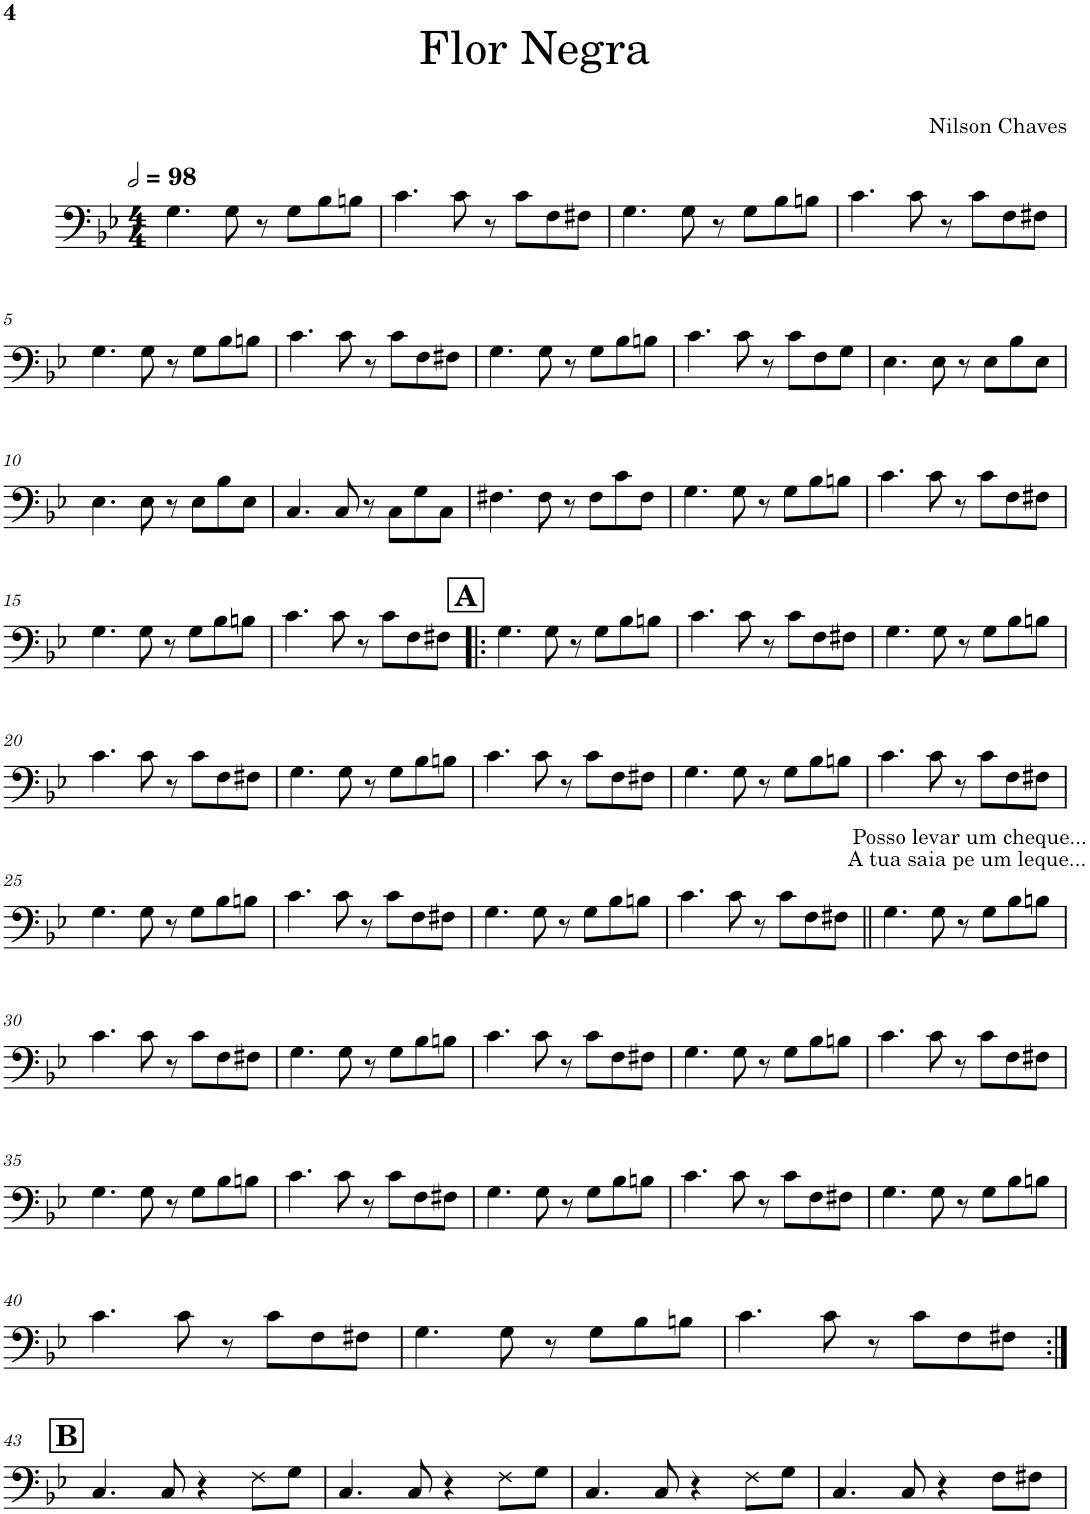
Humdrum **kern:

**kern
*part1
*staff1
*I"Acoustic Bass
*I'Bass
!!LO:PB:g=z
*clefF4
*Trd7c12
*k[b-e-]
*M4/4
*MM196
=1
4.G\
8G\
8r
8G\L
8B-\
8Bn\J
=2
4.c\
8c\
8r
8c\L
8F\
8F#X\J
=3
4.G\
8G\
8r
8G\L
8B-\
8Bn\J
=4
4.c\
8c\
8r
8c\L
8F\
8F#X\J
!!LO:LB:g=z
=5
4.G\
8G\
8r
8G\L
8B-\
8Bn\J
=6
4.c\
8c\
8r
8c\L
8F\
8F#X\J
=7
4.G\
8G\
8r
8G\L
8B-\
8Bn\J
=8
4.c\
8c\
8r
8c\L
8F\
8G\J
=9
4.E-\
8E-\
8r
8E-\L
8B-\
8E-\J
!!LO:LB:g=z
=10
4.E-\
8E-\
8r
8E-\L
8B-\
8E-\J
=11
4.C/
8C/
8r
8C\L
8G\
8C\J
=12
4.F#X\
8F#\
8r
8F#\L
8c\
8F#\J
=13
4.G\
8G\
8r
8G\L
8B-\
8Bn\J
=14
4.c\
8c\
8r
8c\L
8F\
8F#X\J
!!LO:LB:g=z
=15
4.G\
8G\
8r
8G\L
8B-\
8Bn\J
=16
4.c\
8c\
8r
8c\L
8F\
8F#X\J
!!LO:REH:place=s1:a:B:cj:fs=14:t=A
=17!|:
4.G\
8G\
8r
8G\L
8B-\
8Bn\J
=18
4.c\
8c\
8r
8c\L
8F\
8F#X\J
=19
4.G\
8G\
8r
8G\L
8B-\
8Bn\J
!!LO:LB:g=z
=20
4.c\
8c\
8r
8c\L
8F\
8F#X\J
=21
4.G\
8G\
8r
8G\L
8B-\
8Bn\J
=22
4.c\
8c\
8r
8c\L
8F\
8F#X\J
=23
4.G\
8G\
8r
8G\L
8B-\
8Bn\J
=24
4.c\
8c\
8r
8c\L
8F\
8F#X\J
!!LO:LB:g=z
=25
4.G\
8G\
8r
8G\L
8B-\
8Bn\J
=26
4.c\
8c\
8r
8c\L
8F\
8F#X\J
=27
4.G\
8G\
8r
8G\L
8B-\
8Bn\J
=28
4.c\
8c\
8r
8c\L
8F\
8F#X\J
=29||
!LO:TX:a:t=Posso levar um cheque...
!LO:TX:a:t=A tua saia pe um leque...
4.G\
8G\
8r
8G\L
8B-\
8Bn\J
!!LO:LB:g=z
=30
4.c\
8c\
8r
8c\L
8F\
8F#X\J
=31
4.G\
8G\
8r
8G\L
8B-\
8Bn\J
=32
4.c\
8c\
8r
8c\L
8F\
8F#X\J
=33
4.G\
8G\
8r
8G\L
8B-\
8Bn\J
=34
4.c\
8c\
8r
8c\L
8F\
8F#X\J
!!LO:LB:g=z
=35
4.G\
8G\
8r
8G\L
8B-\
8Bn\J
=36
4.c\
8c\
8r
8c\L
8F\
8F#X\J
=37
4.G\
8G\
8r
8G\L
8B-\
8Bn\J
=38
4.c\
8c\
8r
8c\L
8F\
8F#X\J
=39
4.G\
8G\
8r
8G\L
8B-\
8Bn\J
!!LO:LB:g=z
=40
4.c\
8c\
8r
8c\L
8F\
8F#X\J
=41
4.G\
8G\
8r
8G\L
8B-\
8Bn\J
=42
4.c\
8c\
8r
8c\L
8F\
8F#X\J
!!LO:LB:g=z
!!LO:REH:place=s1:a:B:cj:fs=14:t=B
=43:|!
4.C/
8C/
4r
8F\L
8G\J
=44
4.C/
8C/
4r
8F\L
8G\J
=45
4.C/
8C/
4r
8F\L
8G\J
=46
4.C/
8C/
4r
8F\L
8F#X\J
=
*-
